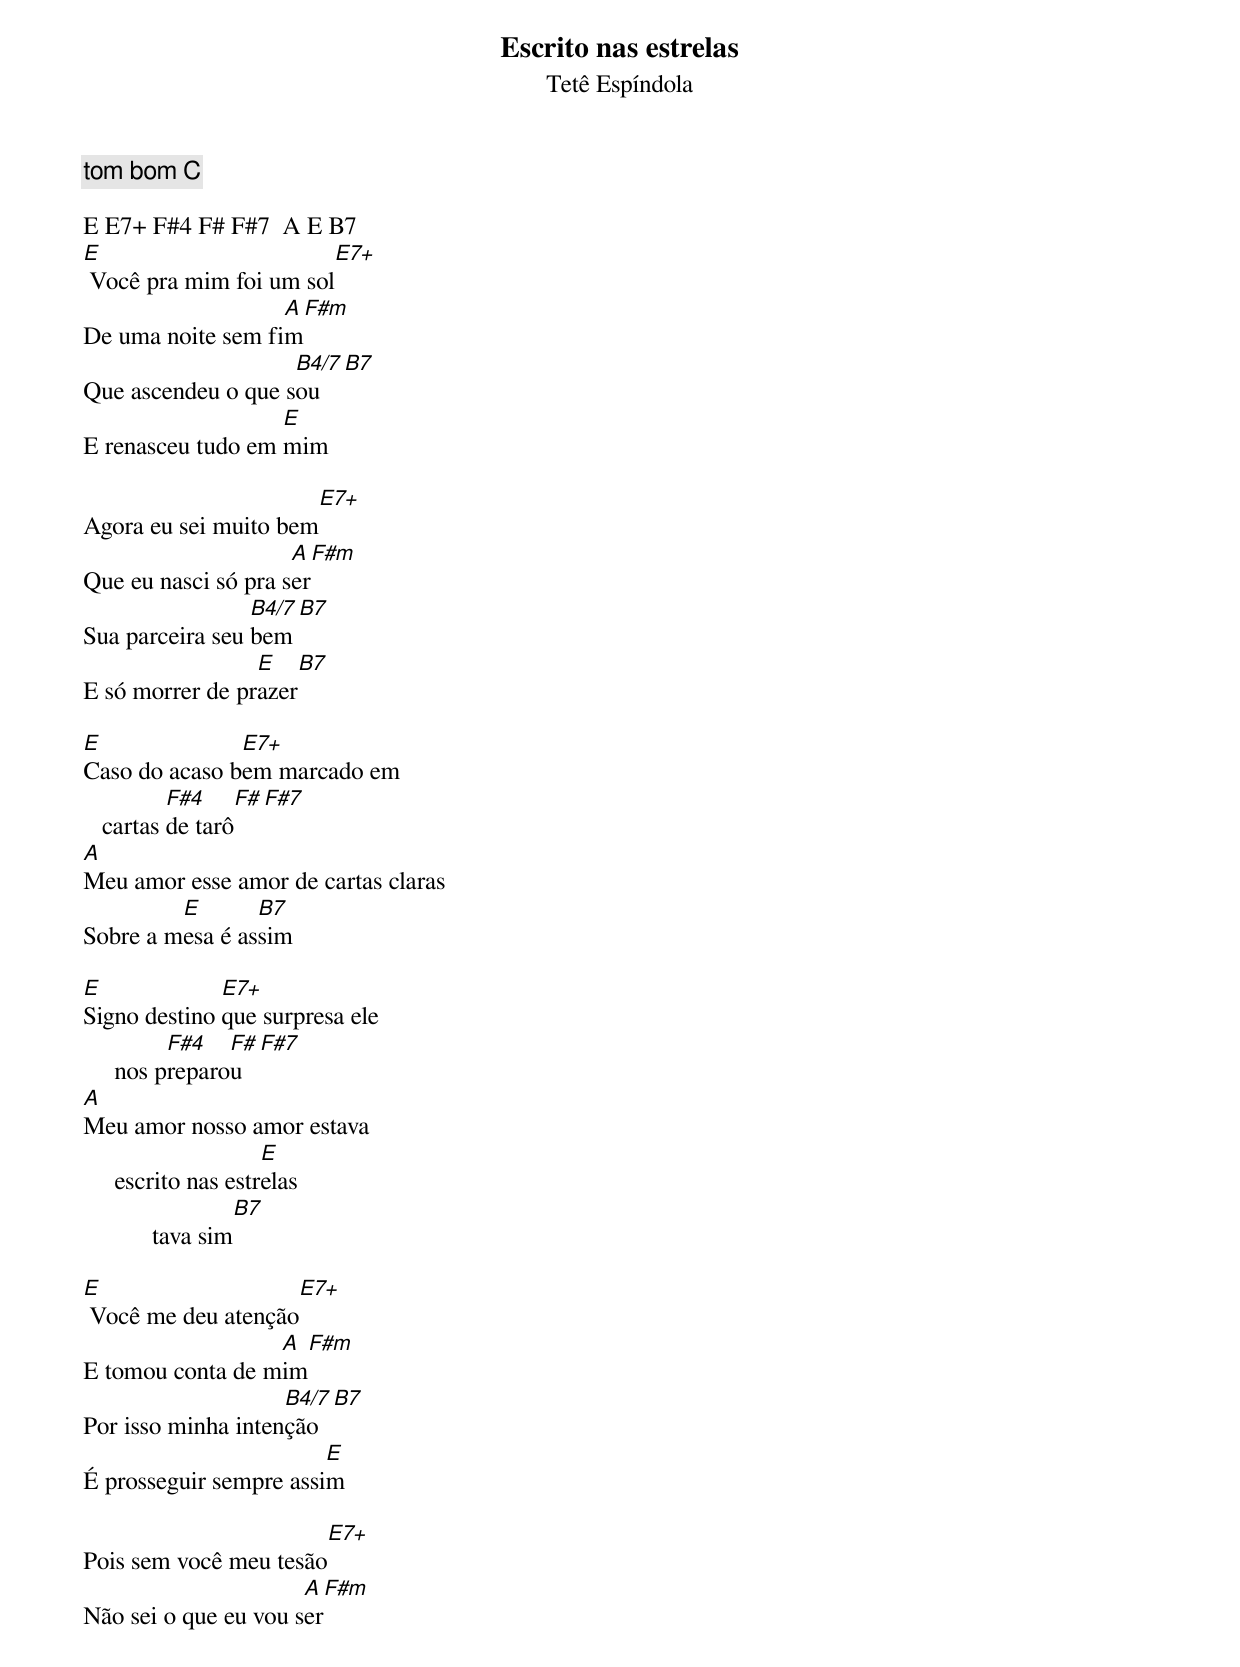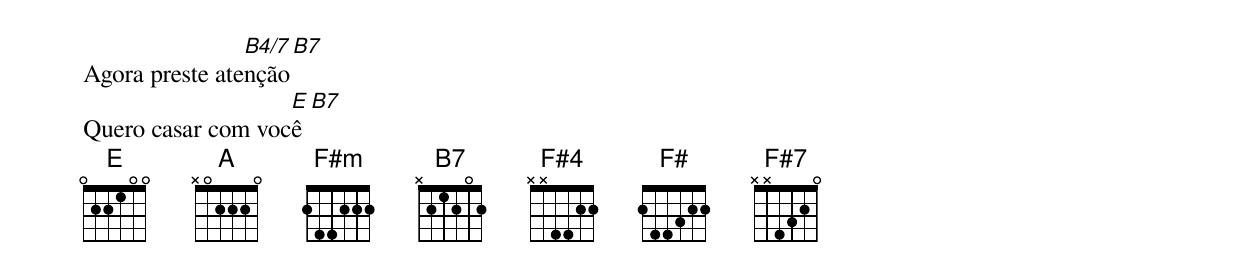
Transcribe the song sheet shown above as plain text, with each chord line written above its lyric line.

Escrito nas estrelas
Tetê Espíndola

tom bom C

E E7+ F#4 F# F#7  A E B7
E                        E7+
 Você pra mim foi um sol
                   A   F#m
De uma noite sem fim
                    B4/7  B7
Que ascendeu o que sou
                   E
E renasceu tudo em mim

                       E7+
Agora eu sei muito bem
                     A    F#m
Que eu nasci só pra ser
                 B4/7    B7
Sua parceira seu bem
                 E      B7
E só morrer de prazer

E              E7+
Caso do acaso bem marcado em
          F#4    F# F#7
   cartas de tarô
A
Meu amor esse amor de cartas claras
         E       B7
Sobre a mesa é assim

E             E7+
Signo destino que surpresa ele
          F#4   F# F#7
     nos preparou
A
Meu amor nosso amor estava
                     E
     escrito nas estrelas
                   B7
           tava sim

E                    E7+
 Você me deu atenção
                  A   F#m
E tomou conta de mim
                    B4/7   B7
Por isso minha intenção
                        E
É prosseguir sempre assim

                        E7+
Pois sem você meu tesão
                      A   F#m
Não sei o que eu vou ser
                B4/7    B7
Agora preste atenção
                   E   B7
Quero casar com você
